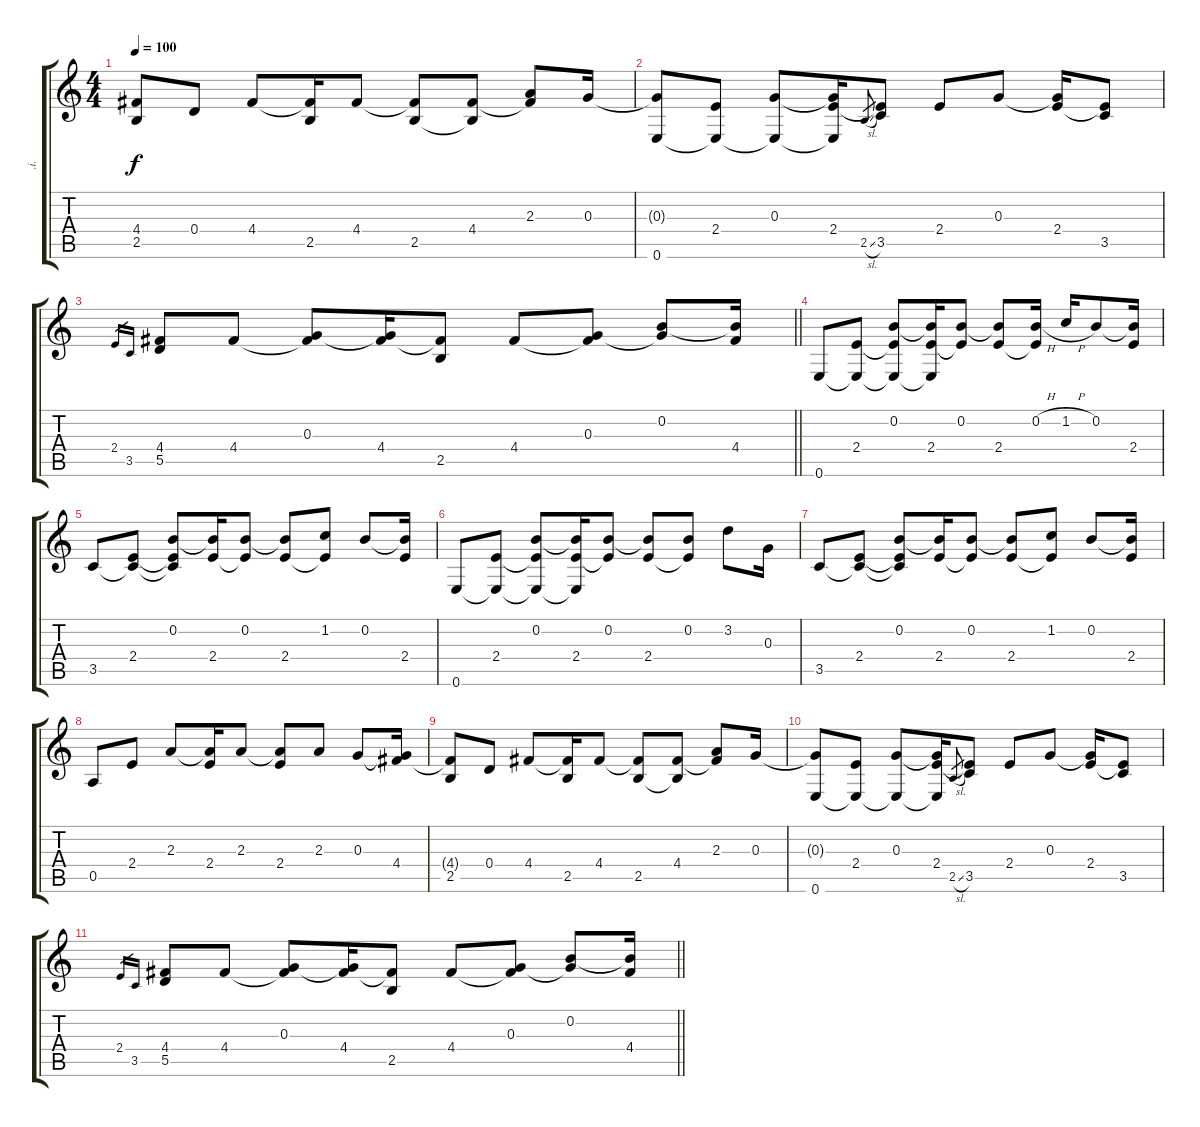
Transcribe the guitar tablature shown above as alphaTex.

\track (".i." ".i.") {instrument electricguitarjazz}
\staff {score tabs}
\tuning (E4 B3 G3 D3 A2 E2) {hide}
\ts (4 4)
\tempo 100
\clef g2
\ks c
(4.4{t} 2.5).8{dy f} 0.4.8 4.4.8 (4.4{t} 2.5).16 4.4.8 (4.4{t} 2.5).8 (4.4 2.5{t}).8 (2.3 4.4{t}).8 0.3.16 |
(0.3{t} 0.6).8 (2.4 0.6{t}).8 (0.3 0.6{t}).8 (0.3{t} 2.4 0.6{t}).16 2.5{sl}.8{gr} (2.4{t} 3.5).8 2.4.8 0.3.8 (0.3{t} 2.4).16 (2.4{t} 3.5).8 |
\barLineRight lightlight
2.4.16{gr} 3.5.16{gr} (4.4 5.5).8 4.4.8 (0.3 4.4{t}).8 (0.3{t} 4.4).16 (4.4{t} 2.5).8 4.4.8 (0.3 4.4{t}).8 (0.2 0.3{t}).8 (0.2{t} 4.4).16 |
0.6.8 (2.4 0.6{t}).8 (0.2 2.4{t} 0.6{t}).8 (0.2{t} 2.4 0.6{t}).16 (0.2 2.4{t}).8 (0.2{t} 2.4).8 (0.2{h} 2.4{t}).16 1.2{h}.16 0.2.8 (0.2{t} 2.4).16 |
3.5.8 (2.4 3.5{t}).8 (0.2 2.4{t} 3.5{t}).8 (0.2{t} 2.4).16 (0.2 2.4{t}).8 (0.2{t} 2.4).8 (1.2 2.4{t}).8 0.2.8 (0.2{t} 2.4).16 |
0.6.8 (2.4 0.6{t}).8 (0.2 2.4{t} 0.6{t}).8 (0.2{t} 2.4 0.6{t}).16 (0.2 2.4{t}).8 (0.2{t} 2.4).8 (0.2 2.4{t}).8 3.2.8 0.3.16 |
3.5.8 (2.4 3.5{t}).8 (0.2 2.4{t} 3.5{t}).8 (0.2{t} 2.4).16 (0.2 2.4{t}).8 (0.2{t} 2.4).8 (1.2 2.4{t}).8 0.2.8 (0.2{t} 2.4).16 |
0.5.8 2.4.8 2.3.8 (2.3{t} 2.4).16 2.3.8 (2.3{t} 2.4).8 2.3.8 0.3.8 (0.3{t} 4.4).16 |
(4.4{t} 2.5).8 0.4.8 4.4.8 (4.4{t} 2.5).16 4.4.8 (4.4{t} 2.5).8 (4.4 2.5{t}).8 (2.3 4.4{t}).8 0.3.16 |
(0.3{t} 0.6).8 (2.4 0.6{t}).8 (0.3 0.6{t}).8 (0.3{t} 2.4 0.6{t}).16 2.5{sl}.8{gr} (2.4{t} 3.5).8 2.4.8 0.3.8 (0.3{t} 2.4).16 (2.4{t} 3.5).8 |
\barLineRight lightlight
2.4.16{gr} 3.5.16{gr} (4.4 5.5).8 4.4.8 (0.3 4.4{t}).8 (0.3{t} 4.4).16 (4.4{t} 2.5).8 4.4.8 (0.3 4.4{t}).8 (0.2 0.3{t}).8 (0.2{t} 4.4).16
